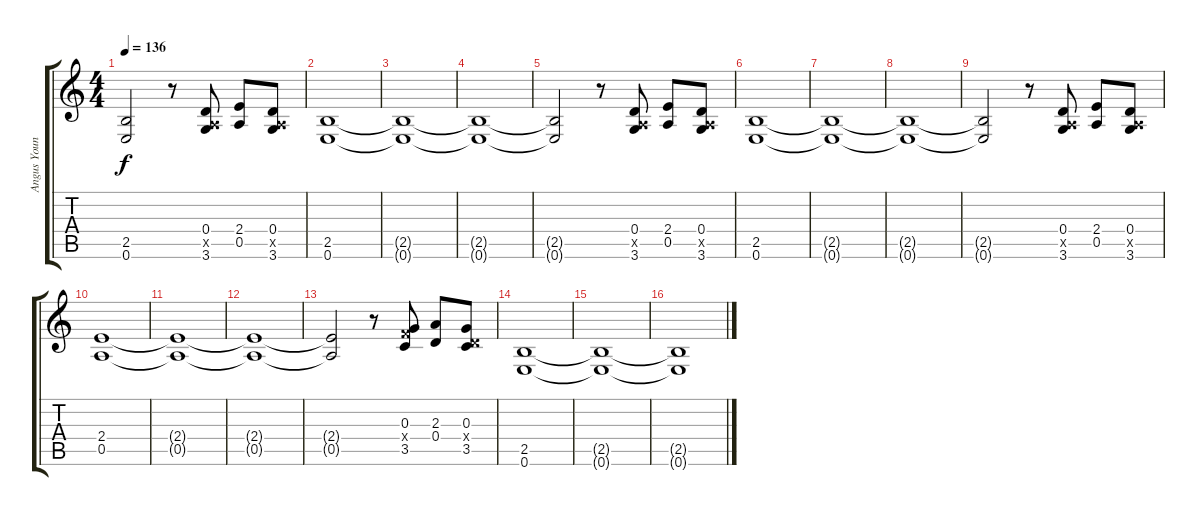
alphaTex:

\track ("Angus Young (Filler)" "Angus Youn") {instrument distortionguitar}
\staff {score tabs}
\tuning (E4 B3 G3 D3 A2 E2) {hide}
\ts (4 4)
\tempo 136
\clef g2
\ks c
(2.5{t} 0.6{t}).2{dy f} r.8 (0.4 0.5{x} 3.6).8{volume 13} (2.4 0.5).8 (0.4 0.5{x} 3.6).8 |
(2.5 0.6).1{volume 8} |
(2.5{t} 0.6{t}).1 |
(2.5{t} 0.6{t}).1 |
(2.5{t} 0.6{t}).2 r.8 (0.4 0.5{x} 3.6).8{volume 13} (2.4 0.5).8 (0.4 0.5{x} 3.6).8 |
(2.5 0.6).1{volume 8} |
(2.5{t} 0.6{t}).1 |
(2.5{t} 0.6{t}).1 |
(2.5{t} 0.6{t}).2 r.8 (0.4 0.5{x} 3.6).8{volume 13} (2.4 0.5).8 (0.4 0.5{x} 3.6).8 |
(2.4 0.5).1{volume 8} |
(2.4{t} 0.5{t}).1 |
(2.4{t} 0.5{t}).1 |
(2.4{t} 0.5{t}).2 r.8 (0.3 3.4{x} 3.5).8{volume 14} (2.3 0.4).8 (0.3 0.4{x} 3.5).8 |
(2.5 0.6).1{volume 8} |
(2.5{t} 0.6{t}).1 |
(2.5{t} 0.6{t}).1
